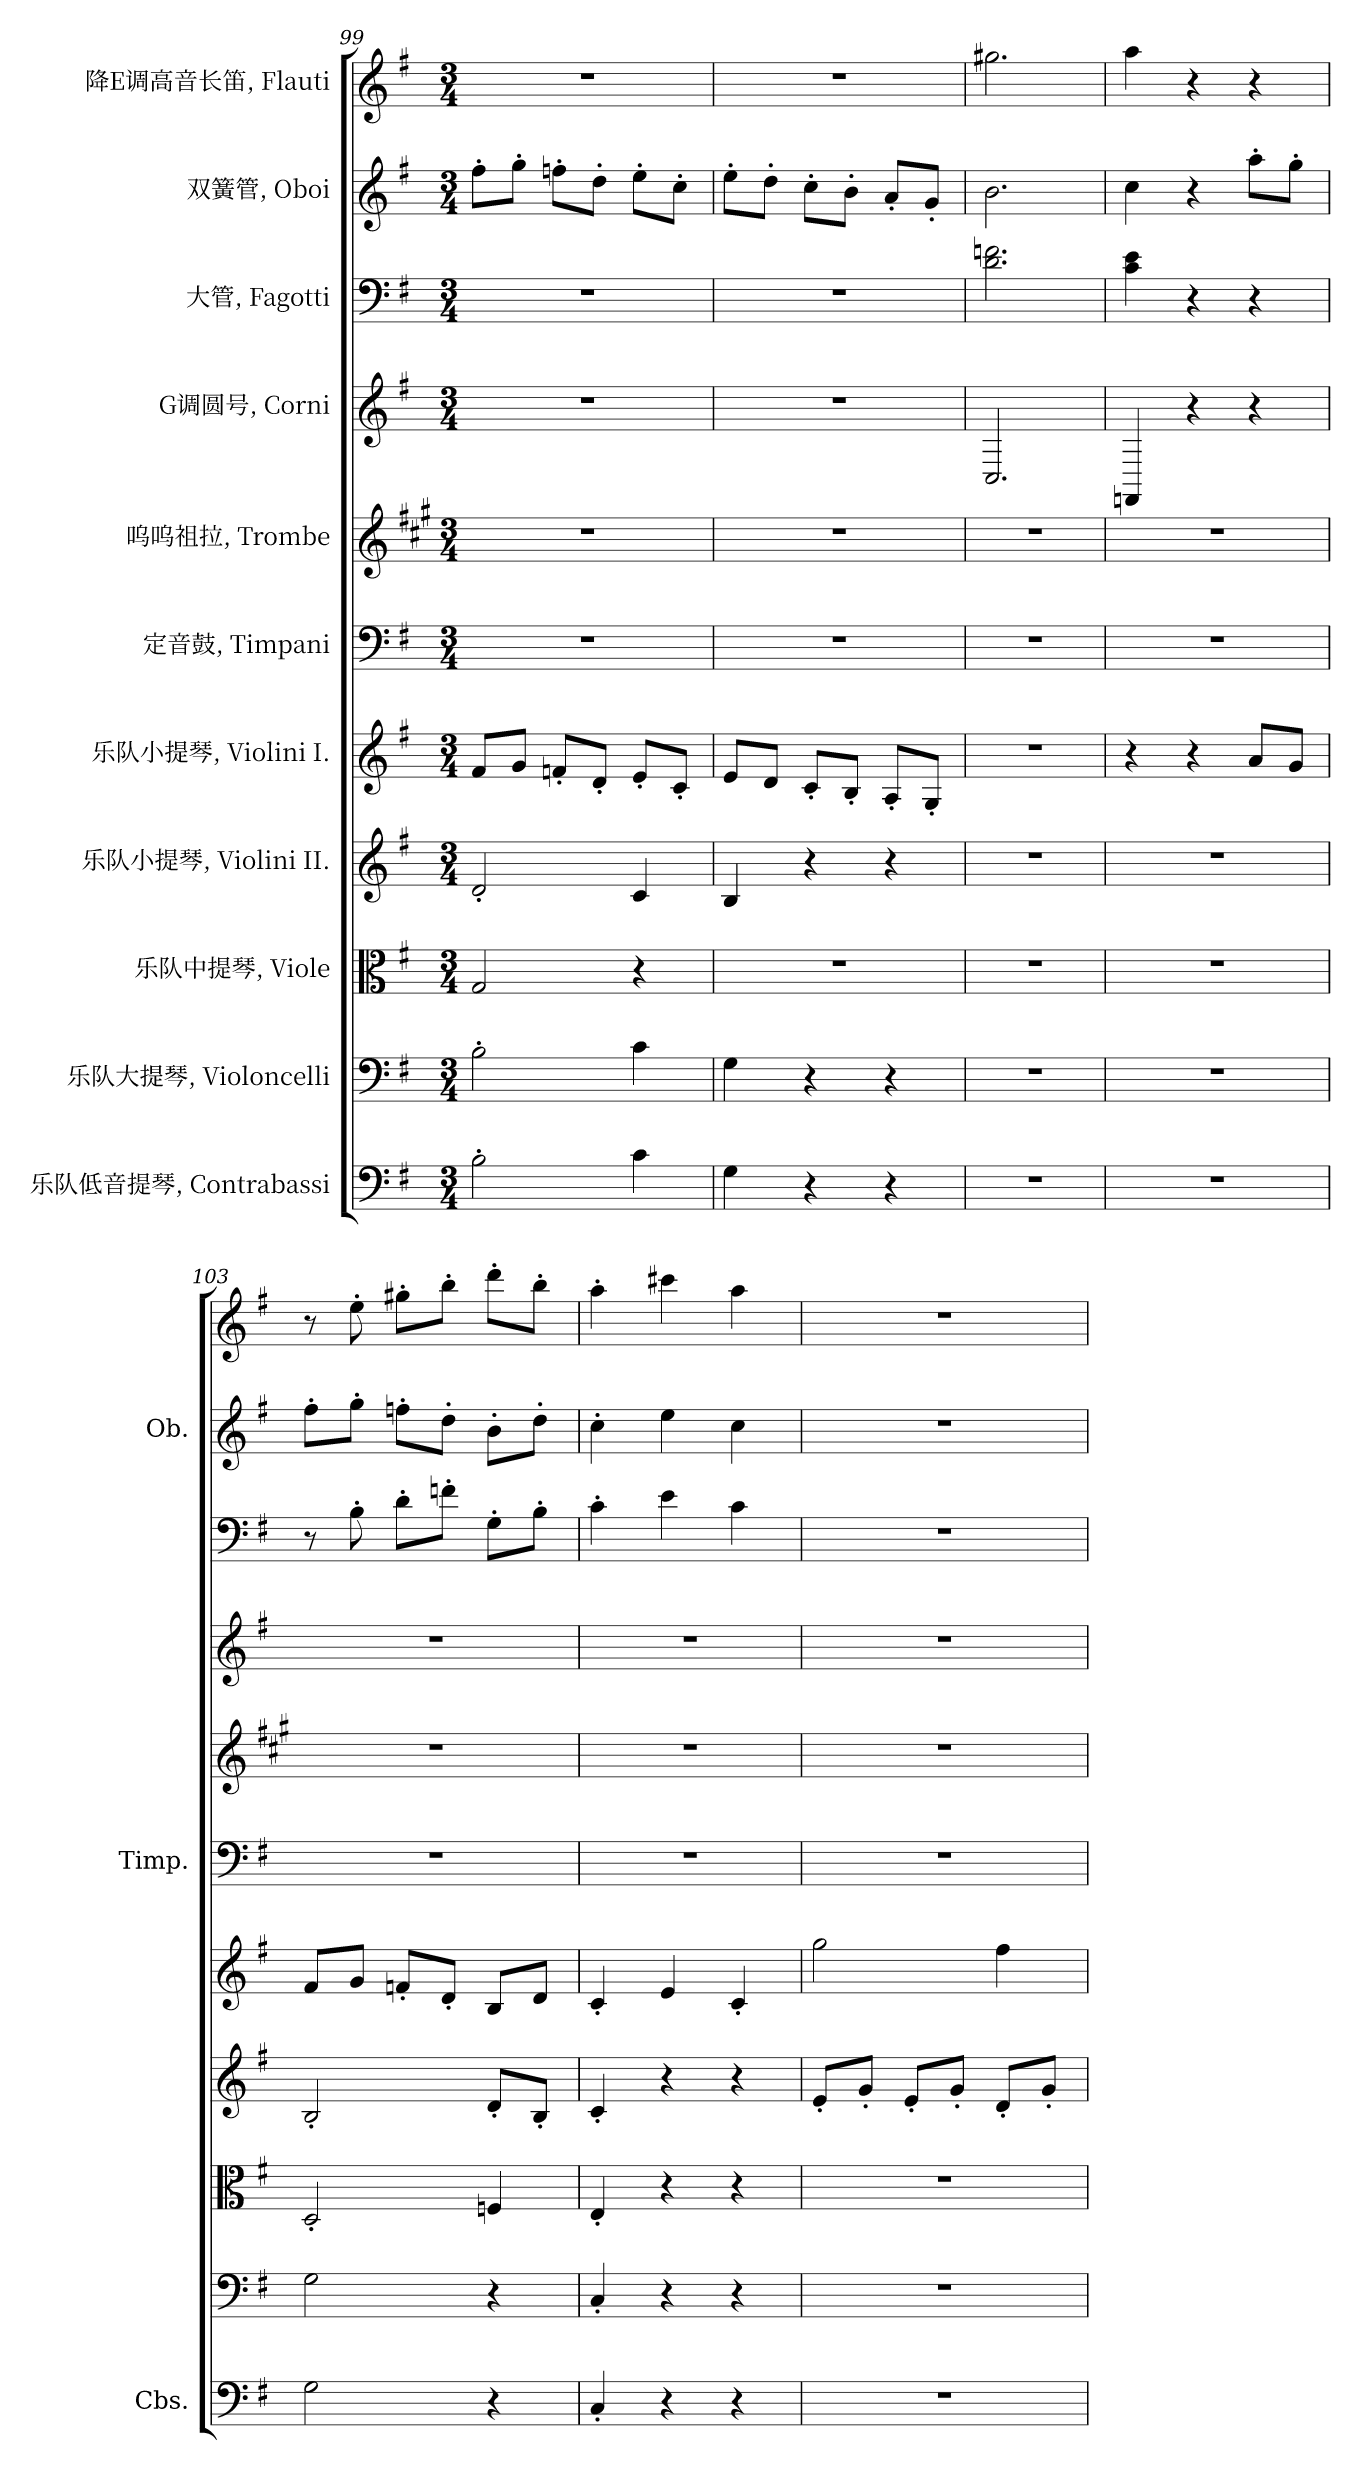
**kern	**kern	**kern	**kern	**kern	**kern	**kern	**kern	**kern	**kern	**kern
*part11	*part10	*part9	*part8	*part7	*part6	*part5	*part4	*part3	*part2	*part1
*staff11	*staff10	*staff9	*staff8	*staff7	*staff6	*staff5	*staff4	*staff3	*staff2	*staff1
*I"乐队低音提琴, Contrabassi	*I"乐队大提琴, Violoncelli	*I"乐队中提琴, Viole	*I"乐队小提琴, Violini II.	*I"乐队小提琴, Violini I.	*I"定音鼓, Timpani	*I"呜呜祖拉, Trombe	*I"G调圆号, Corni	*I"大管, Fagotti	*I"双簧管, Oboi	*I"降E调高音长笛, Flauti
*I'Cbs.	*	*	*	*	*I'Timp.	*	*	*	*I'Ob.	*
*clefF4	*clefF4	*clefC3	*clefG2	*clefG2	*clefF4	*clefG2	*clefG2	*clefF4	*clefG2	*clefG2
*ITrd7c12	*	*	*	*	*	*ITrd1c2	*ITrd3c5	*	*	*ITrd-2c-3
*k[f#]	*k[f#]	*k[f#]	*k[f#]	*k[f#]	*k[f#]	*k[f#]	*k[f#c#]	*k[f#]	*k[f#]	*k[b-e-]
*M3/4	*M3/4	*M3/4	*M3/4	*M3/4	*M3/4	*M3/4	*M3/4	*M3/4	*M3/4	*M3/4
=99	=99	=99	=99	=99	=99	=99	=99	=99	=99	=99
2BB'\	2B'\	2G/	2d'/	8f#/L	2.r	2.r	2.r	2.r	8ff#'\L	2.r
.	.	.	.	8g/J	.	.	.	.	8gg'\J	.
.	.	.	.	8fn'/L	.	.	.	.	8ffn'\L	.
.	.	.	.	8d'/J	.	.	.	.	8dd'\J	.
4C\	4c\	4r	4c/	8e'/L	.	.	.	.	8ee'\L	.
.	.	.	.	8c'/J	.	.	.	.	8cc'\J	.
=100	=100	=100	=100	=100	=100	=100	=100	=100	=100	=100
4GG\	4G\	2.r	4B/	8e/L	2.r	2.r	2.r	2.r	8ee'\L	2.r
.	.	.	.	8d/J	.	.	.	.	8dd'\J	.
4r	4r	.	4r	8c'/L	.	.	.	.	8cc'\L	.
.	.	.	.	8B'/J	.	.	.	.	8b'\J	.
4r	4r	.	4r	8A'/L	.	.	.	.	8a'/L	.
.	.	.	.	8G'/J	.	.	.	.	8g'/J	.
!!LO:PB:g=z
=101	=101	=101	=101	=101	=101	=101	=101	=101	=101	=101
2.r	2.r	2.r	2.r	2.r	2.r	2.r	2.GG/	2.d\ 2.fn\	2.b\	2.bbn\
=102	=102	=102	=102	=102	=102	=102	=102	=102	=102	=102
2.r	2.r	2.r	2.r	4r	2.r	2.r	4CCn/	4c\ 4e\	4cc\	4ccc\
.	.	.	.	4r	.	.	4r	4r	4r	4r
.	.	.	.	8a/L	.	.	4r	4r	8aa'\L	4r
.	.	.	.	8g/J	.	.	.	.	8gg'\J	.
=103	=103	=103	=103	=103	=103	=103	=103	=103	=103	=103
2GG\	2G\	2D'/	2B'/	8f#/L	2.r	2.r	2.r	8r	8ff#'\L	8r
.	.	.	.	8g/J	.	.	.	8B'\	8gg'\J	8gg'\
.	.	.	.	8fn'/L	.	.	.	8d'\L	8ffn'\L	8bbn'\L
.	.	.	.	8d'/J	.	.	.	8fn'\J	8dd'\J	8ddd'\J
4r	4r	4Fn/	8d'/L	8B/L	.	.	.	8G'\L	8b'\L	8fff'\L
.	.	.	8B'/J	8d/J	.	.	.	8B'\J	8dd'\J	8ddd'\J
=104	=104	=104	=104	=104	=104	=104	=104	=104	=104	=104
4CC'/	4C'/	4E'/	4c'/	4c'/	2.r	2.r	2.r	4c'\	4cc'\	4ccc'\
4r	4r	4r	4r	4e/	.	.	.	4e\	4ee\	4eeen\
4r	4r	4r	4r	4c'/	.	.	.	4c\	4cc\	4ccc\
=105	=105	=105	=105	=105	=105	=105	=105	=105	=105	=105
2.r	2.r	2.r	8e'/L	2gg\	2.r	2.r	2.r	2.r	2.r	2.r
.	.	.	8g'/J	.	.	.	.	.	.	.
.	.	.	8e'/L	.	.	.	.	.	.	.
.	.	.	8g'/J	.	.	.	.	.	.	.
.	.	.	8d'/L	4ff#\	.	.	.	.	.	.
.	.	.	8g'/J	.	.	.	.	.	.	.
=	=	=	=	=	=	=	=	=	=	=
*-	*-	*-	*-	*-	*-	*-	*-	*-	*-	*-
